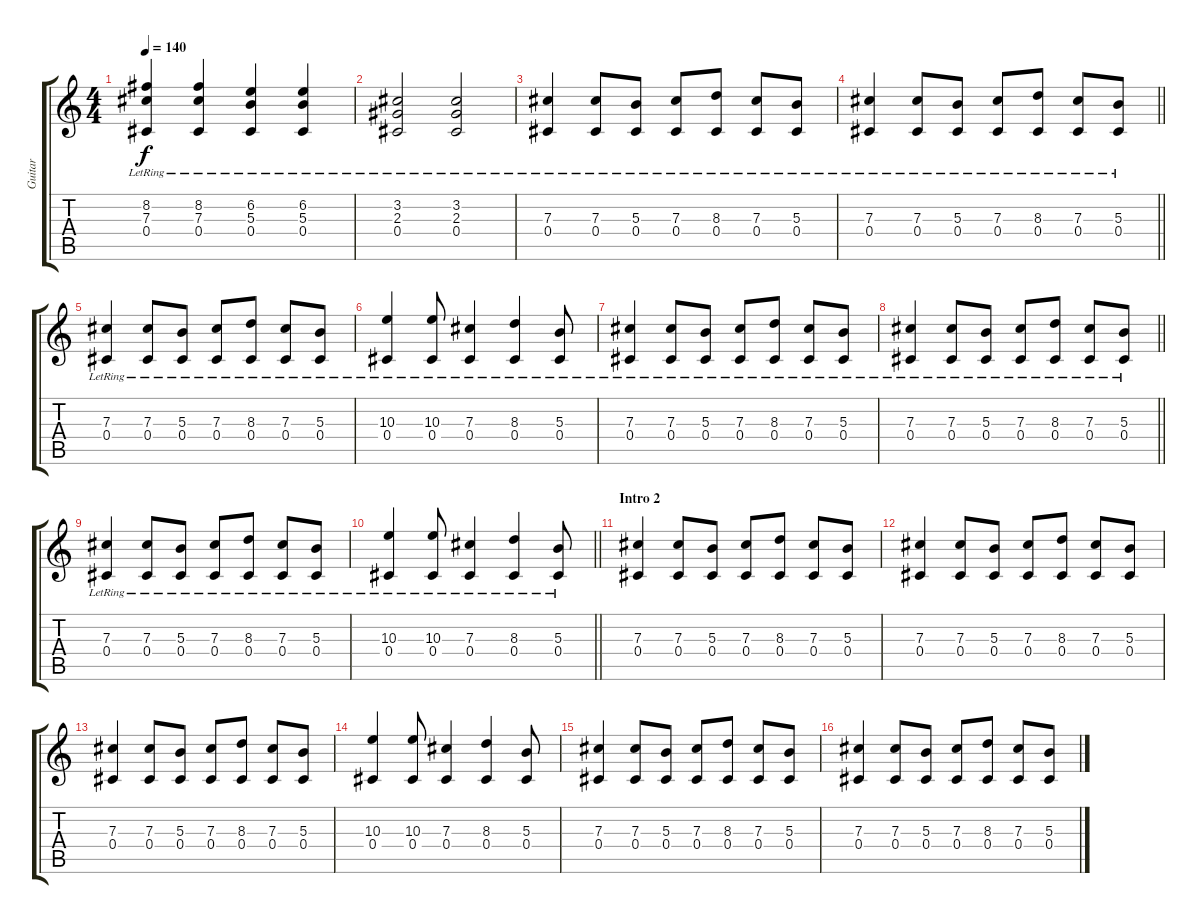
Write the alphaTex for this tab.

\track ("Guitar" "Guitar") {instrument acousticguitarsteel}
\staff {score tabs}
\tuning (Eb4 Bb3 Gb3 Db3 Ab2 Eb2) {hide}
\ts (4 4)
\tempo 140
\clef g2
\ks c
(8.2{lr} 7.3{lr} 0.4{lr}).4{dy f} (8.2{lr} 7.3{lr} 0.4{lr}).4 (6.2{lr} 5.3{lr} 0.4{lr}).4 (6.2{lr} 5.3{lr} 0.4{lr}).4 |
(3.2{lr} 2.3{lr} 0.4{lr}).2 (3.2{lr} 2.3{lr} 0.4{lr}).2 |
(7.3{lr} 0.4{lr}).4 (7.3{lr} 0.4{lr}).8 (5.3{lr} 0.4{lr}).8 (7.3{lr} 0.4{lr}).8 (8.3{lr} 0.4{lr}).8 (7.3{lr} 0.4{lr}).8 (5.3{lr} 0.4{lr}).8 |
\barLineRight lightlight
(7.3{lr} 0.4{lr}).4 (7.3{lr} 0.4{lr}).8 (5.3{lr} 0.4{lr}).8 (7.3{lr} 0.4{lr}).8 (8.3{lr} 0.4{lr}).8 (7.3{lr} 0.4{lr}).8 (5.3{lr} 0.4{lr}).8 |
(7.3{lr} 0.4{lr}).4 (7.3{lr} 0.4{lr}).8 (5.3{lr} 0.4{lr}).8 (7.3{lr} 0.4{lr}).8 (8.3{lr} 0.4{lr}).8 (7.3{lr} 0.4{lr}).8 (5.3{lr} 0.4{lr}).8 |
(10.3{lr} 0.4{lr}).4 (10.3{lr} 0.4{lr}).8 (7.3{lr} 0.4{lr}).4 (8.3{lr} 0.4{lr}).4 (5.3{lr} 0.4{lr}).8 |
(7.3{lr} 0.4{lr}).4 (7.3{lr} 0.4{lr}).8 (5.3{lr} 0.4{lr}).8 (7.3{lr} 0.4{lr}).8 (8.3{lr} 0.4{lr}).8 (7.3{lr} 0.4{lr}).8 (5.3{lr} 0.4{lr}).8 |
\barLineRight lightlight
(7.3{lr} 0.4{lr}).4 (7.3{lr} 0.4{lr}).8 (5.3{lr} 0.4{lr}).8 (7.3{lr} 0.4{lr}).8 (8.3{lr} 0.4{lr}).8 (7.3{lr} 0.4{lr}).8 (5.3{lr} 0.4{lr}).8 |
(7.3{lr} 0.4{lr}).4 (7.3{lr} 0.4{lr}).8 (5.3{lr} 0.4{lr}).8 (7.3{lr} 0.4{lr}).8 (8.3{lr} 0.4{lr}).8 (7.3{lr} 0.4{lr}).8 (5.3{lr} 0.4{lr}).8 |
\barLineRight lightlight
(10.3{lr} 0.4{lr}).4 (10.3{lr} 0.4{lr}).8 (7.3{lr} 0.4{lr}).4 (8.3{lr} 0.4{lr}).4 (5.3{lr} 0.4{lr}).8 |
\section ("" "Intro 2")
(7.3 0.4).4{instrument distortionguitar} (7.3 0.4).8 (5.3 0.4).8 (7.3 0.4).8 (8.3 0.4).8 (7.3 0.4).8 (5.3 0.4).8 |
(7.3 0.4).4 (7.3 0.4).8 (5.3 0.4).8 (7.3 0.4).8 (8.3 0.4).8 (7.3 0.4).8 (5.3 0.4).8 |
(7.3 0.4).4 (7.3 0.4).8 (5.3 0.4).8 (7.3 0.4).8 (8.3 0.4).8 (7.3 0.4).8 (5.3 0.4).8 |
(10.3 0.4).4 (10.3 0.4).8 (7.3 0.4).4 (8.3 0.4).4 (5.3 0.4).8 |
(7.3 0.4).4 (7.3 0.4).8 (5.3 0.4).8 (7.3 0.4).8 (8.3 0.4).8 (7.3 0.4).8 (5.3 0.4).8 |
(7.3 0.4).4 (7.3 0.4).8 (5.3 0.4).8 (7.3 0.4).8 (8.3 0.4).8 (7.3 0.4).8 (5.3 0.4).8
